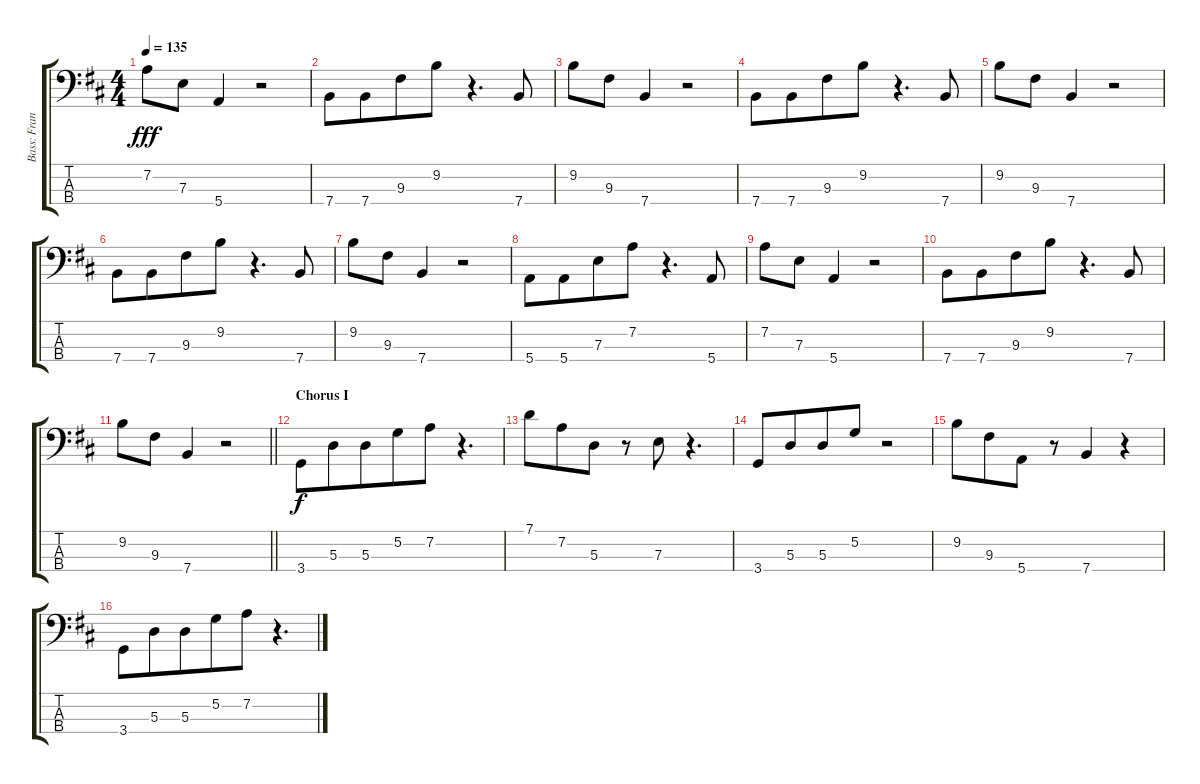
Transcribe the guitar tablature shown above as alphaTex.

\track ("Bass: Francis" "Bass: Fran") {instrument electricbassfinger}
\staff {score tabs}
\tuning (G2 D2 A1 E1) {hide}
\ts (4 4)
\tempo 135
\clef f4
\ks d
7.2.8{dy fff} 7.3.8 5.4.4 r.2 |
7.4.8 7.4.8{beam merge} 9.3.8 9.2.8 r.4{d} 7.4.8 |
9.2.8 9.3.8 7.4.4 r.2 |
7.4.8 7.4.8{beam merge} 9.3.8 9.2.8 r.4{d} 7.4.8 |
9.2.8 9.3.8 7.4.4 r.2 |
7.4.8 7.4.8{beam merge} 9.3.8 9.2.8 r.4{d} 7.4.8 |
9.2.8 9.3.8 7.4.4 r.2 |
5.4.8 5.4.8{beam merge} 7.3.8 7.2.8 r.4{d} 5.4.8 |
7.2.8 7.3.8 5.4.4 r.2 |
7.4.8 7.4.8{beam merge} 9.3.8 9.2.8 r.4{d} 7.4.8 |
\barLineRight lightlight
9.2.8 9.3.8 7.4.4 r.2 |
\section ("" "Chorus I")
3.4.8{dy f} 5.3.8{beam merge} 5.3.8 5.2.8{beam merge} 7.2.8 r.4{d} |
7.1.8 7.2.8{beam merge} 5.3.8 r.8 7.3.8 r.4{d} |
3.4.8 5.3.8{beam merge} 5.3.8 5.2.8 r.2 |
9.2.8 9.3.8{beam merge} 5.4.8 r.8 7.4.4 r.4 |
3.4.8 5.3.8{beam merge} 5.3.8 5.2.8{beam merge} 7.2.8 r.4{d}
